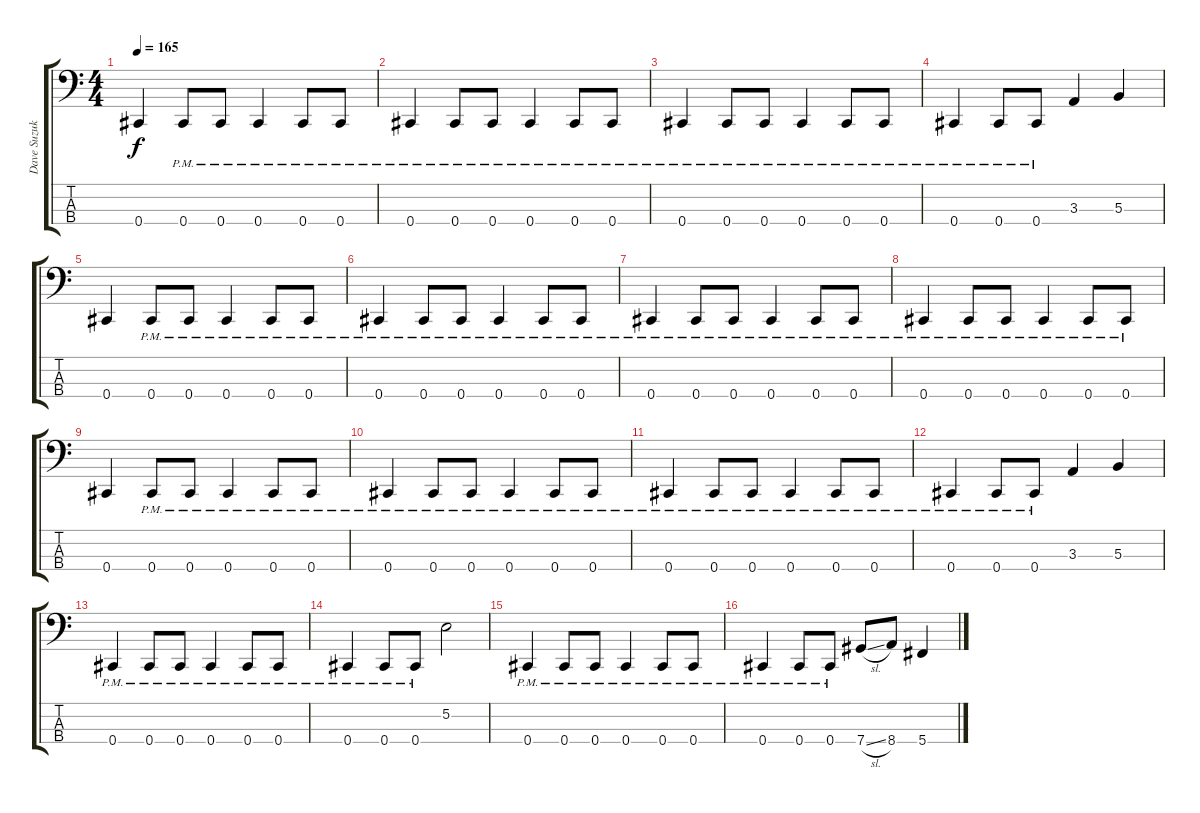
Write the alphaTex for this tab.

\track ("Dave Suzuki - Bass" "Dave Suzuk") {instrument electricbassfinger}
\staff {score tabs}
\tuning (E2 B1 Gb1 Db1) {hide}
\ts (4 4)
\tempo 165
\clef f4
\ks c
0.4.4{dy f} 0.4{pm}.8 0.4{pm}.8 0.4{pm}.4 0.4{pm}.8 0.4{pm}.8 |
0.4{pm}.4 0.4{pm}.8 0.4{pm}.8 0.4{pm}.4 0.4{pm}.8 0.4{pm}.8 |
0.4{pm}.4 0.4{pm}.8 0.4{pm}.8 0.4{pm}.4 0.4{pm}.8 0.4{pm}.8 |
0.4{pm}.4 0.4{pm}.8 0.4{pm}.8 3.3.4 5.3.4 |
0.4.4 0.4{pm}.8 0.4{pm}.8 0.4{pm}.4 0.4{pm}.8 0.4{pm}.8 |
0.4{pm}.4 0.4{pm}.8 0.4{pm}.8 0.4{pm}.4 0.4{pm}.8 0.4{pm}.8 |
0.4{pm}.4 0.4{pm}.8 0.4{pm}.8 0.4{pm}.4 0.4{pm}.8 0.4{pm}.8 |
0.4{pm}.4 0.4{pm}.8 0.4{pm}.8 0.4{pm}.4 0.4{pm}.8 0.4{pm}.8 |
0.4.4 0.4{pm}.8 0.4{pm}.8 0.4{pm}.4 0.4{pm}.8 0.4{pm}.8 |
0.4{pm}.4 0.4{pm}.8 0.4{pm}.8 0.4{pm}.4 0.4{pm}.8 0.4{pm}.8 |
0.4{pm}.4 0.4{pm}.8 0.4{pm}.8 0.4{pm}.4 0.4{pm}.8 0.4{pm}.8 |
0.4{pm}.4 0.4{pm}.8 0.4{pm}.8 3.3.4 5.3.4 |
0.4{pm}.4 0.4{pm}.8 0.4{pm}.8 0.4{pm}.4 0.4{pm}.8 0.4{pm}.8 |
0.4{pm}.4 0.4{pm}.8 0.4{pm}.8 5.2.2 |
0.4{pm}.4 0.4{pm}.8 0.4{pm}.8 0.4{pm}.4 0.4{pm}.8 0.4{pm}.8 |
0.4{pm}.4 0.4{pm}.8 0.4{pm}.8 7.4{sl}.8 8.4.8 5.4.4
